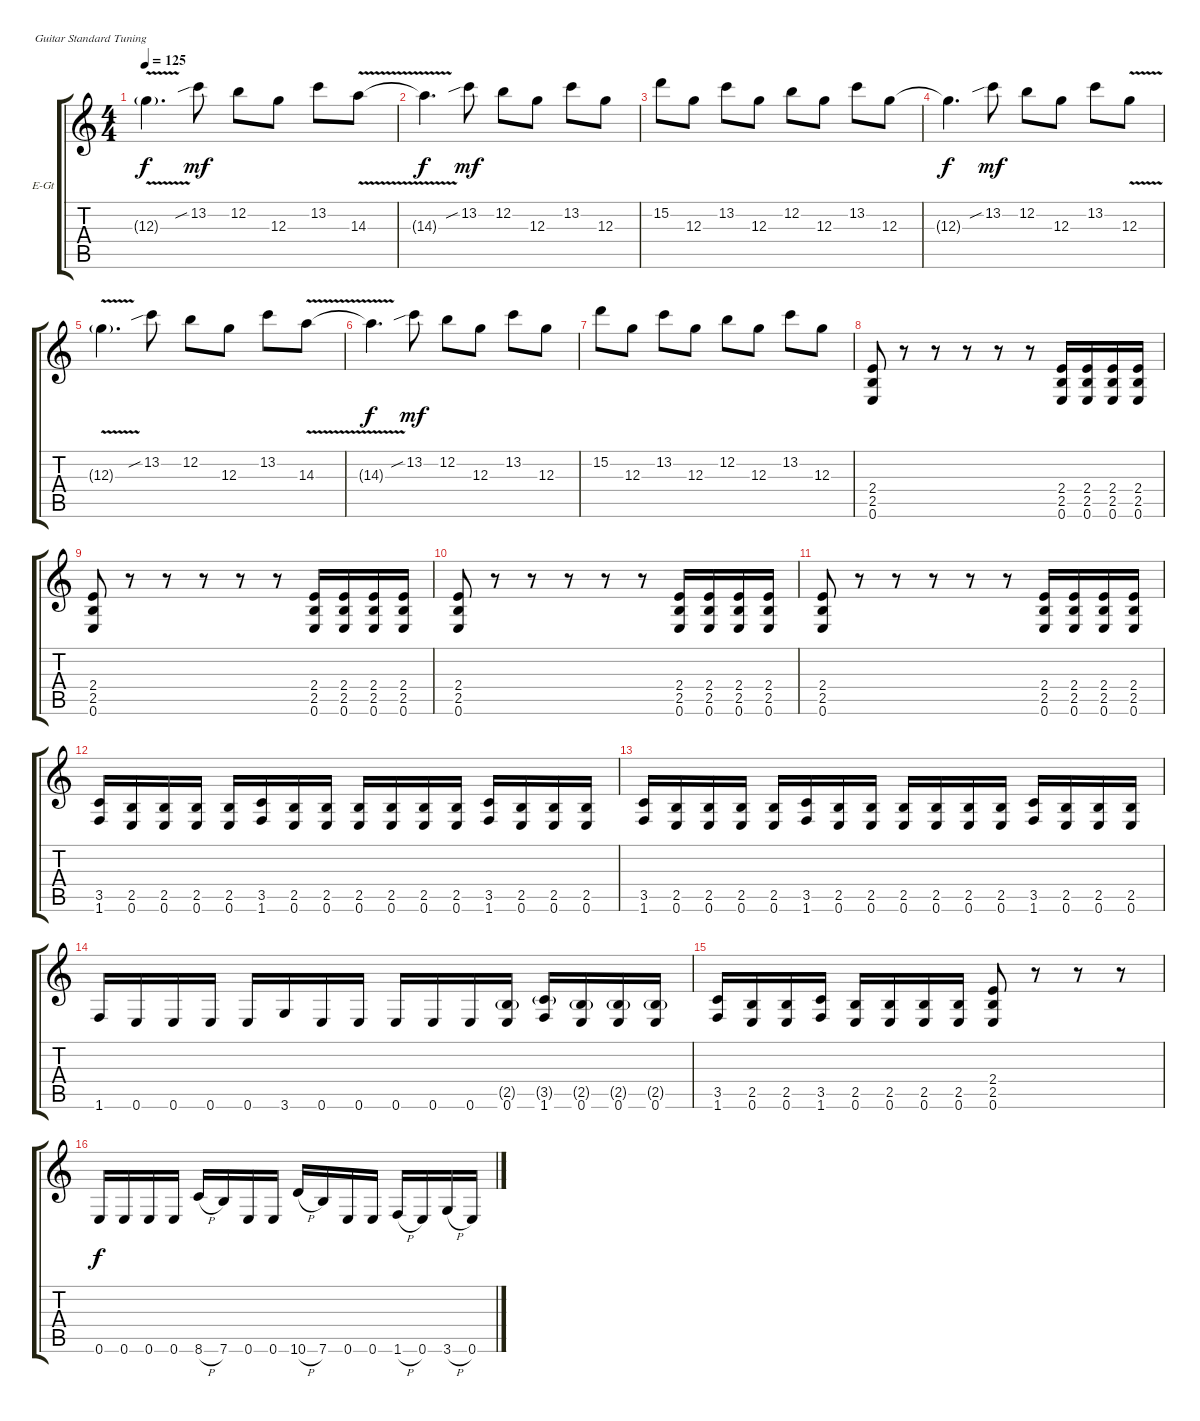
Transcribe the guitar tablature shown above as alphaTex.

\defaultSystemsLayout 4
\bracketExtendMode groupsimilarinstruments
\firstSystemTrackNameOrientation horizontal
\otherSystemsTrackNameOrientation horizontal
\track ("Matt Tuck" "E-Gt") {instrument distortionguitar}
\staff {score tabs}
\tuning (E4 B3 G3 D3 A2 E2)
\ts (4 4)
\tempo 125
\clef g2
\ks c
12.3{v g}.4{d dy f} 13.2{sib}.8{dy mf} 12.2.8 12.3.8 13.2.8 14.3{v}.8 |
14.3{v t}.4{d dy f} 13.2{sib}.8{dy mf} 12.2.8 12.3.8 13.2.8 12.3.8 |
15.2.8 12.3.8 13.2.8 12.3.8 12.2.8 12.3.8 13.2.8 12.3.8 |
12.3{t}.4{d dy f} 13.2{sib}.8{dy mf} 12.2.8 12.3.8 13.2.8 12.3{v}.8 |
12.3{v g}.4{d} 13.2{sib}.8 12.2.8 12.3.8 13.2.8 14.3{v}.8 |
14.3{v t}.4{d dy f} 13.2{sib}.8{dy mf} 12.2.8 12.3.8 13.2.8 12.3.8 |
15.2.8 12.3.8 13.2.8 12.3.8 12.2.8 12.3.8 13.2.8 12.3.8 |
(0.6 2.5 2.4).8 r.8 r.8 r.8 r.8 r.8 (0.6 2.5 2.4).16 (2.5 0.6 2.4).16 (0.6 2.5 2.4).16 (2.5 0.6 2.4).16 |
(0.6 2.5 2.4).8 r.8 r.8 r.8 r.8 r.8 (2.4 2.5 0.6).16 (0.6 2.5 2.4).16 (2.4 2.5 0.6).16 (0.6 2.5 2.4).16 |
(0.6 2.5 2.4).8 r.8 r.8 r.8 r.8 r.8 (2.4 2.5 0.6).16 (0.6 2.5 2.4).16 (2.4 2.5 0.6).16 (0.6 2.5 2.4).16 |
(0.6 2.5 2.4).8 r.8 r.8 r.8 r.8 r.8 (2.4 2.5 0.6).16 (0.6 2.5 2.4).16 (2.4 2.5 0.6).16 (0.6 2.5 2.4).16 |
(3.5 1.6).16 (2.5 0.6).16 (2.5 0.6).16 (2.5 0.6).16 (2.5 0.6).16 (1.6 3.5).16 (2.5 0.6).16 (2.5 0.6).16 (2.5 0.6).16 (2.5 0.6).16 (2.5 0.6).16 (2.5 0.6).16 (3.5 1.6).16 (2.5 0.6).16 (2.5 0.6).16 (2.5 0.6).16 |
(3.5 1.6).16 (2.5 0.6).16 (2.5 0.6).16 (2.5 0.6).16 (2.5 0.6).16 (1.6 3.5).16 (2.5 0.6).16 (2.5 0.6).16 (2.5 0.6).16 (2.5 0.6).16 (2.5 0.6).16 (2.5 0.6).16 (3.5 1.6).16 (2.5 0.6).16 (2.5 0.6).16 (2.5 0.6).16 |
1.6.16 0.6.16 0.6.16 0.6.16 0.6.16 3.6.16 0.6.16 0.6.16 0.6.16 0.6.16 0.6.16 (2.5{g} 0.6).16 (3.5{g} 1.6).16 (2.5{g} 0.6).16 (2.5{g} 0.6).16 (2.5{g} 0.6).16 |
(3.5 1.6).16 (2.5 0.6).16 (2.5 0.6).16 (3.5 1.6).16 (2.5 0.6).16 (2.5 0.6).16 (2.5 0.6).16 (2.5 0.6).16 (2.4 2.5 0.6).8 r.8 r.8 r.8 |
0.6.16{dy f} 0.6.16 0.6.16 0.6.16 8.6{h}.16 7.6.16 0.6.16 0.6.16 10.6{h}.16 7.6.16 0.6.16 0.6.16 1.6{h}.16 0.6.16 3.6{h}.16 0.6.16
